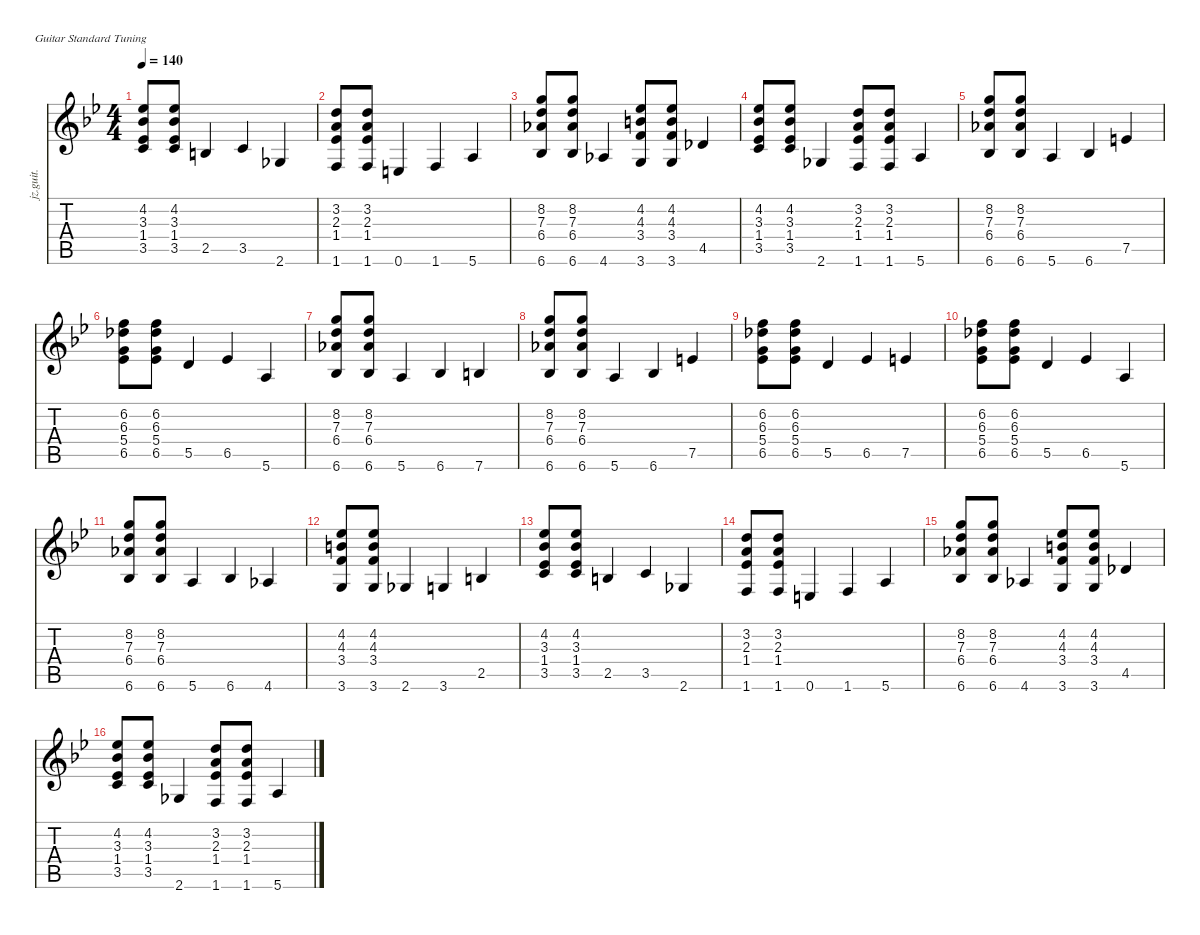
\defaultSystemsLayout 4
\hideDynamics
\bracketExtendMode nobrackets
\otherSystemsTrackNameOrientation horizontal
\track ("Rhythm" "jz.guit.") {instrument electricguitarjazz}
\staff {score tabs}
\tuning (E4 B3 G3 D3 A2 E2)
\ts (4 4)
\tempo 140
\clef g2
\ks bb
(3.5{acc forcenatural} 1.4{acc b} 3.3{acc b} 4.2{acc b}).8{dy mf beam Up} (3.5{acc forcenatural} 1.4{acc b} 3.3{acc b} 4.2{acc b}).8{beam Up} 2.5{acc forcenatural}.4{beam Up} 3.5{acc forcenatural}.4{beam Up} 2.6{acc b}.4{beam Up} |
(1.6{acc forcenatural} 1.4{acc b} 2.3{acc forcenatural} 3.2{acc forcenatural}).8{beam Up} (1.6{acc forcenatural} 1.4{acc b} 2.3{acc forcenatural} 3.2{acc forcenatural}).8{beam Up} 0.6{acc forcenatural}.4{beam Up} 1.6{acc forcenatural}.4{beam Up} 5.6{acc forcenatural}.4{beam Up} |
(6.6{acc b} 6.4{acc b} 7.3{acc forcenatural} 8.2{acc forcenatural}).8{beam Up} (6.6{acc b} 6.4{acc b} 7.3{acc forcenatural} 8.2{acc forcenatural}).8{beam Up} 4.6{acc b}.4{beam Up} (3.6{acc forcenatural} 3.4{acc forcenatural} 4.3{acc forcenatural} 4.2{acc b}).8{beam Up} (3.6{acc forcenatural} 3.4{acc forcenatural} 4.3{acc forcenatural} 4.2{acc b}).8{beam Up} 4.5{acc b}.4{beam Up} |
(3.5{acc forcenatural} 1.4{acc b} 3.3{acc b} 4.2{acc b}).8{beam Up} (3.5{acc forcenatural} 1.4{acc b} 3.3{acc b} 4.2{acc b}).8{beam Up} 2.6{acc b}.4{beam Up} (1.6{acc forcenatural} 1.4{acc b} 2.3{acc forcenatural} 3.2{acc forcenatural}).8{beam Up} (1.6{acc forcenatural} 1.4{acc b} 2.3{acc forcenatural} 3.2{acc forcenatural}).8{beam Up} 5.6{acc forcenatural}.4{beam Up} |
(6.6{acc b} 6.4{acc b} 7.3{acc forcenatural} 8.2{acc forcenatural}).8{beam Up} (6.6{acc b} 6.4{acc b} 7.3{acc forcenatural} 8.2{acc forcenatural}).8{beam Up} 5.6{acc forcenatural}.4{beam Up} 6.6{acc b}.4{beam Up} 7.5{acc forcenatural}.4{beam Up} |
(6.5{acc b} 5.4{acc forcenatural} 6.3{acc b} 6.2{acc forcenatural}).8{beam Down} (6.5{acc b} 5.4{acc forcenatural} 6.3{acc b} 6.2{acc forcenatural}).8{beam Down} 5.5{acc forcenatural}.4{beam Up} 6.5{acc b}.4{beam Up} 5.6{acc forcenatural}.4{beam Up} |
(6.6{acc b} 6.4{acc b} 7.3{acc forcenatural} 8.2{acc forcenatural}).8{beam Up} (6.6{acc b} 6.4{acc b} 7.3{acc forcenatural} 8.2{acc forcenatural}).8{beam Up} 5.6{acc forcenatural}.4{beam Up} 6.6{acc b}.4{beam Up} 7.6{acc forcenatural}.4{beam Up} |
(6.6{acc b} 6.4{acc b} 7.3{acc forcenatural} 8.2{acc forcenatural}).8{beam Up} (6.6{acc b} 6.4{acc b} 7.3{acc forcenatural} 8.2{acc forcenatural}).8{beam Up} 5.6{acc forcenatural}.4{beam Up} 6.6{acc b}.4{beam Up} 7.5{acc forcenatural}.4{beam Up} |
(6.5{acc b} 5.4{acc forcenatural} 6.3{acc b} 6.2{acc forcenatural}).8{beam Down} (6.5{acc b} 5.4{acc forcenatural} 6.3{acc b} 6.2{acc forcenatural}).8{beam Down} 5.5{acc forcenatural}.4{beam Up} 6.5{acc b}.4{beam Up} 7.5{acc forcenatural}.4{beam Up} |
(6.5{acc b} 5.4{acc forcenatural} 6.3{acc b} 6.2{acc forcenatural}).8{beam Down} (6.5{acc b} 5.4{acc forcenatural} 6.3{acc b} 6.2{acc forcenatural}).8{beam Down} 5.5{acc forcenatural}.4{beam Up} 6.5{acc b}.4{beam Up} 5.6{acc forcenatural}.4{beam Up} |
(6.6{acc b} 6.4{acc b} 7.3{acc forcenatural} 8.2{acc forcenatural}).8{beam Up} (6.6{acc b} 6.4{acc b} 7.3{acc forcenatural} 8.2{acc forcenatural}).8{beam Up} 5.6{acc forcenatural}.4{beam Up} 6.6{acc b}.4{beam Up} 4.6{acc b}.4{beam Up} |
(3.6{acc forcenatural} 3.4{acc forcenatural} 4.3{acc forcenatural} 4.2{acc b}).8{beam Up} (3.6{acc forcenatural} 3.4{acc forcenatural} 4.3{acc forcenatural} 4.2{acc b}).8{beam Up} 2.6{acc b}.4{beam Up} 3.6{acc forcenatural}.4{beam Up} 2.5{acc forcenatural}.4{beam Up} |
(3.5{acc forcenatural} 1.4{acc b} 3.3{acc b} 4.2{acc b}).8{beam Up} (3.5{acc forcenatural} 1.4{acc b} 3.3{acc b} 4.2{acc b}).8{beam Up} 2.5{acc forcenatural}.4{beam Up} 3.5{acc forcenatural}.4{beam Up} 2.6{acc b}.4{beam Up} |
(1.6{acc forcenatural} 1.4{acc b} 2.3{acc forcenatural} 3.2{acc forcenatural}).8{beam Up} (1.6{acc forcenatural} 1.4{acc b} 2.3{acc forcenatural} 3.2{acc forcenatural}).8{beam Up} 0.6{acc forcenatural}.4{beam Up} 1.6{acc forcenatural}.4{beam Up} 5.6{acc forcenatural}.4{beam Up} |
(6.6{acc b} 6.4{acc b} 7.3{acc forcenatural} 8.2{acc forcenatural}).8{beam Up} (6.6{acc b} 6.4{acc b} 7.3{acc forcenatural} 8.2{acc forcenatural}).8{beam Up} 4.6{acc b}.4{beam Up} (3.6{acc forcenatural} 3.4{acc forcenatural} 4.3{acc forcenatural} 4.2{acc b}).8{beam Up} (3.6{acc forcenatural} 3.4{acc forcenatural} 4.3{acc forcenatural} 4.2{acc b}).8{beam Up} 4.5{acc b}.4{beam Up} |
(3.5{acc forcenatural} 1.4{acc b} 3.3{acc b} 4.2{acc b}).8{beam Up} (3.5{acc forcenatural} 1.4{acc b} 3.3{acc b} 4.2{acc b}).8{beam Up} 2.6{acc b}.4{beam Up} (1.6{acc forcenatural} 1.4{acc b} 2.3{acc forcenatural} 3.2{acc forcenatural}).8{beam Up} (1.6{acc forcenatural} 1.4{acc b} 2.3{acc forcenatural} 3.2{acc forcenatural}).8{beam Up} 5.6{acc forcenatural}.4{beam Up}
